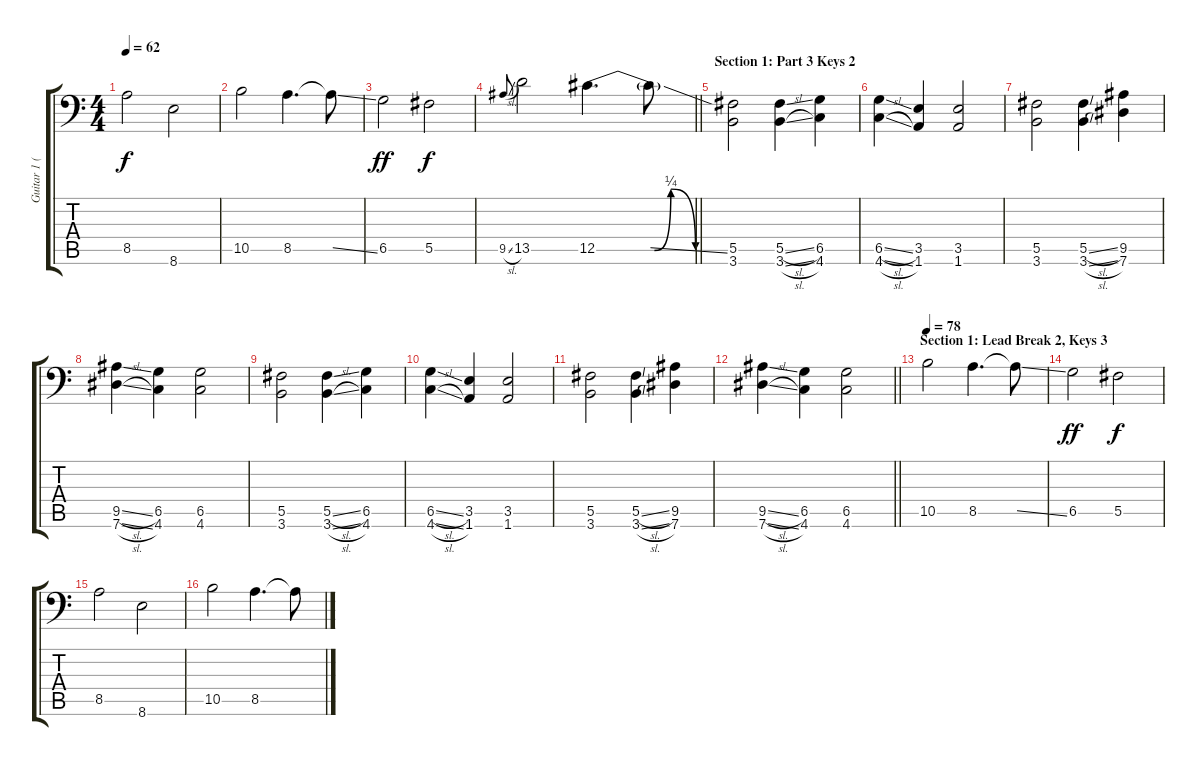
\track ("Guitar 1 (Distortion)" "Guitar 1 (") {instrument distortionguitar}
\staff {score tabs}
\tuning (Ab3 Eb3 B2 Gb2 Db2 Ab1) {hide}
\ts (4 4)
\tempo 62
\clef f4
\ks c
8.5.2{dy f} 8.6.2 |
10.5.2 8.5.4{d} 8.5{ss t}.8 |
6.5.2{dy ff} 5.5.2{dy f} |
\barLineRight lightlight
9.5{sl}.8{gr onbeat} 13.5.2 12.5{be (custom 0 0 35 0 45 1 60 0)}.4{d} 12.5{ss t}.8 |
\section ("" "Section 1: Part 3 Keys 2")
(5.5 3.6).2 (5.5{sl} 3.6{sl}).4 (6.5 4.6).4 |
(6.5{sl} 4.6{sl}).4 (3.5 1.6).4 (3.5 1.6).2 |
(5.5 3.6).2 (5.5{sl} 3.6{sl}).4 (9.5 7.6).4 |
(9.5{sl} 7.6{sl}).4 (6.5 4.6).4 (6.5 4.6).2 |
(5.5 3.6).2 (5.5{sl} 3.6{sl}).4 (6.5 4.6).4 |
(6.5{sl} 4.6{sl}).4 (3.5 1.6).4 (3.5 1.6).2 |
(5.5 3.6).2 (5.5{sl} 3.6{sl}).4 (9.5 7.6).4 |
\barLineRight lightlight
(9.5{sl} 7.6{sl}).4 (6.5 4.6).4 (6.5 4.6).2 |
\section ("" "Section 1: Lead Break 2, Keys 3")
\tempo 78
10.5.2 8.5.4{d} 8.5{ss t}.8 |
6.5.2{dy ff} 5.5.2{dy f} |
8.5.2 8.6.2 |
10.5.2 8.5.4{d} 8.5{ss t}.8
